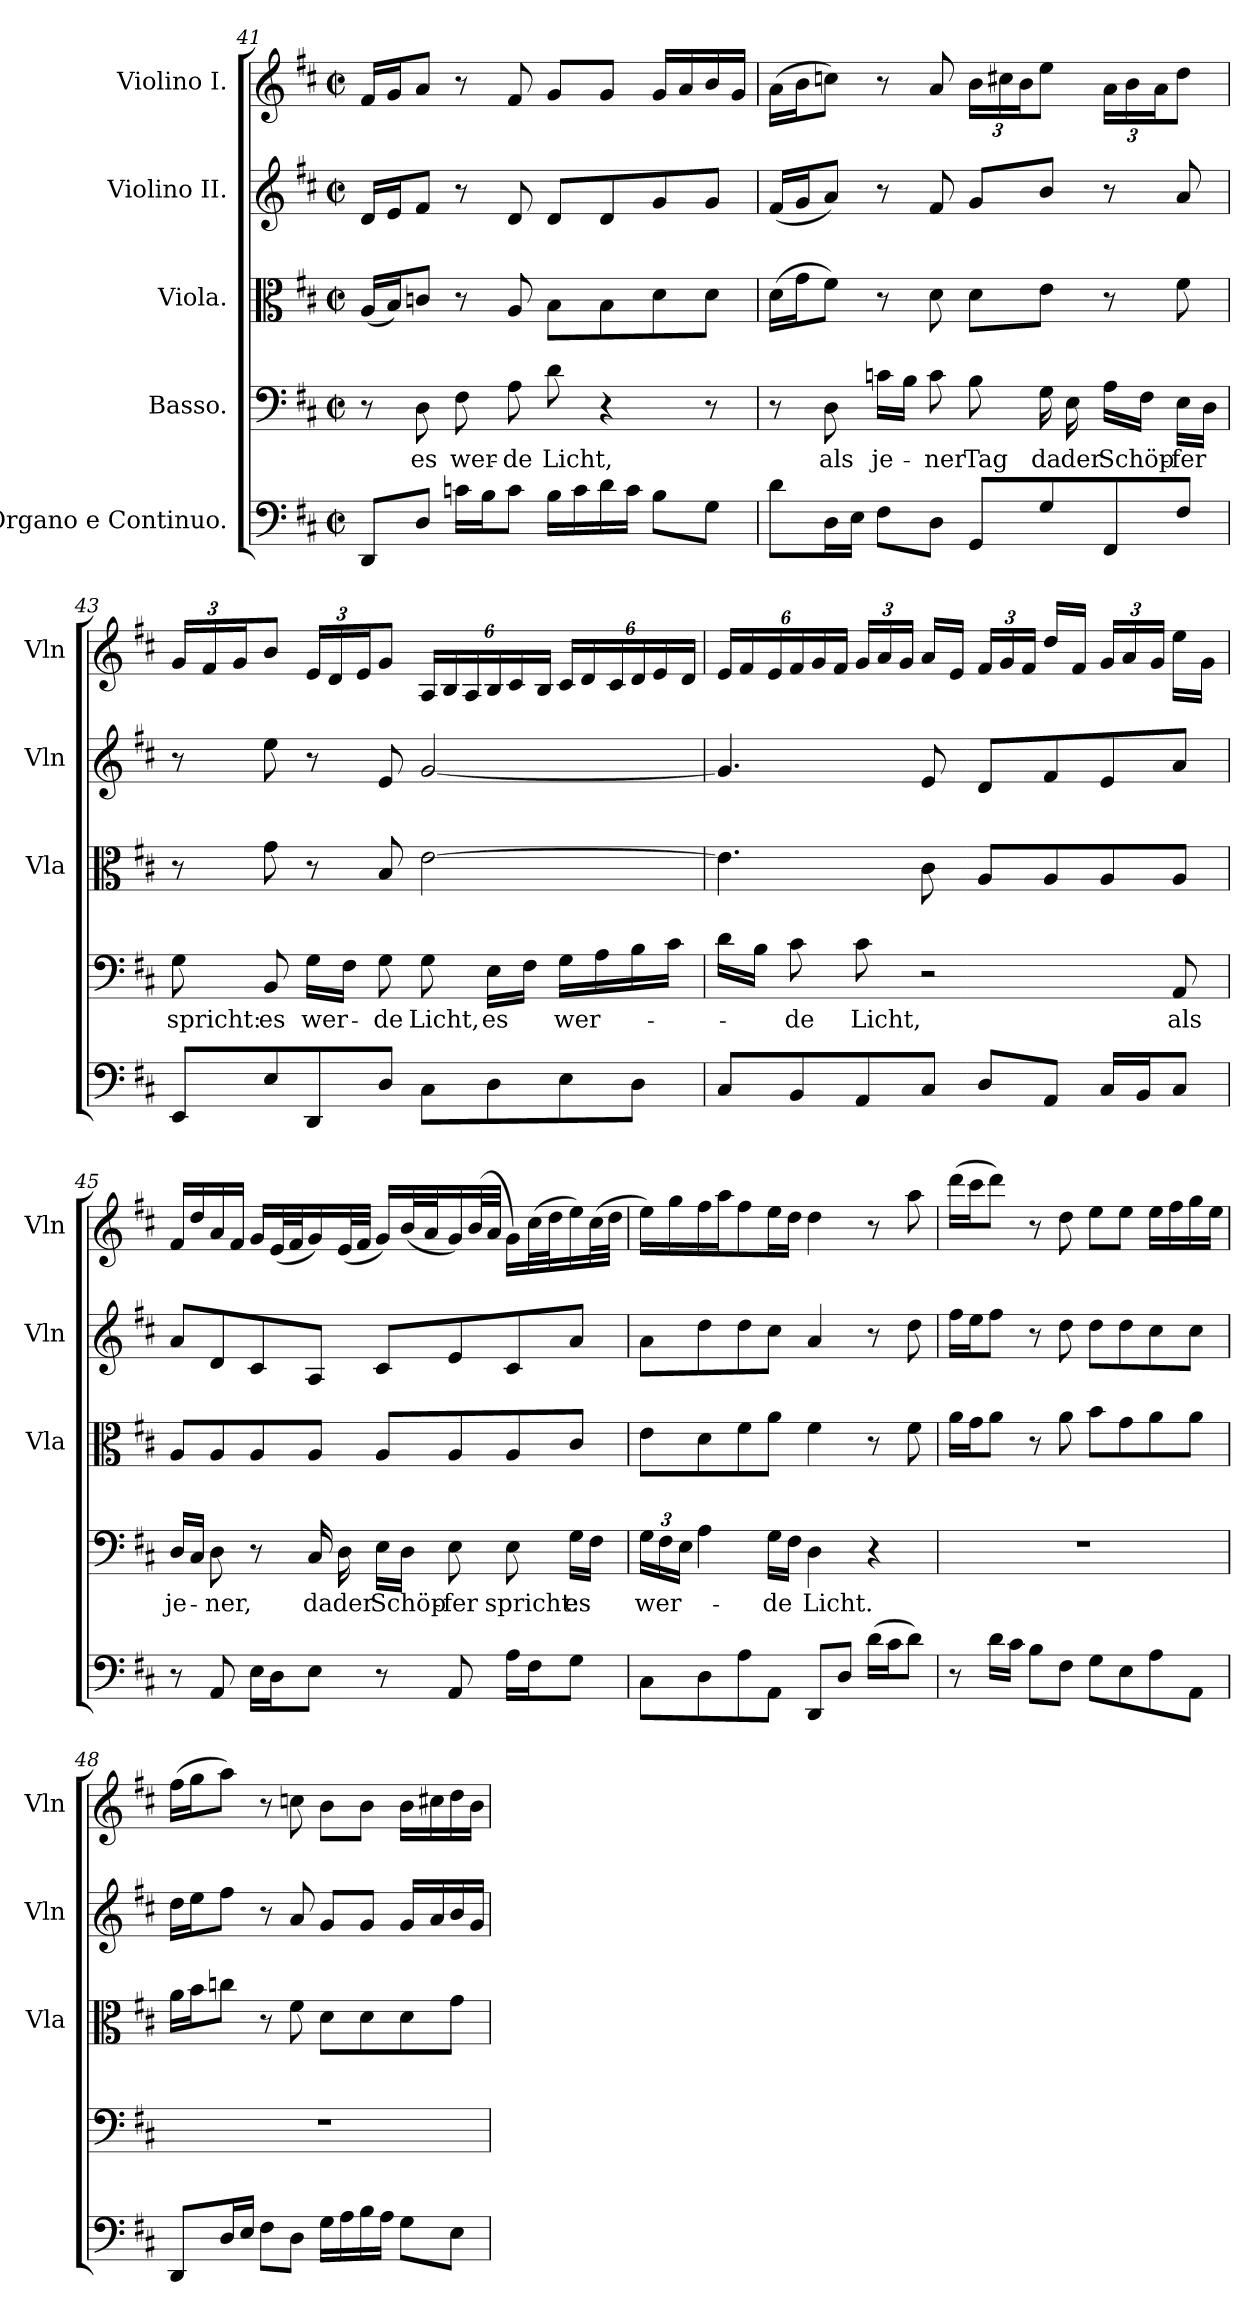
**kern	**kern	**text	**kern	**kern	**kern
*part5	*part4	*part4	*part3	*part2	*part1
*staff5	*staff4	*staff4	*staff3	*staff2	*staff1
*I"Organo e  Continuo.	*I"Basso.	*	*I"Viola.	*I"Violino II.	*I"Violino I.
*	*	*	*I'Vla	*I'Vln	*I'Vln
*clefF4	*clefF4	*	*clefC3	*clefG2	*clefG2
*k[f#c#]	*k[f#c#]	*	*k[f#c#]	*k[f#c#]	*k[f#c#]
*D:	*D:	*	*D:	*D:	*D:
*M2/2	*M2/2	*	*M2/2	*M2/2	*M2/2
*met(c|)	*met(c|)	*	*met(c|)	*met(c|)	*met(c|)
=41	=41	=41	=41	=41	=41
8DD/L	8r	.	(16A/LL	16d/LL	16f#/LL
.	.	.	16B/J)	16e/J	16g/J
!	!	!LO:LY:b	!	!	!
8D/J	8D\	es	8cn/J	8f#/J	8a/J
!	!	!LO:LY:b	!	!	!
16cn\LL	8F#\	wer-	8r	8r	8r
16B\J	.	.	.	.	.
!	!	!LO:LY:b	!	!	!
8c\J	8A\	-de	8A/	8d/	8f#/
!	!	!LO:LY:b	!	!	!
16B\LL	8d\	Licht,	8B\L	8d/L	8g/L
16c\	.	.	.	.	.
16d\	4r	.	8B\	8d/	8g/J
16c\JJ	.	.	.	.	.
8B\L	.	.	8d\	8g/	16g/LL
.	.	.	.	.	16a/
8G\J	8r	.	8d\J	8g/J	16b/
.	.	.	.	.	16g/JJ
!!LO:LB:g=z
=42	=42	=42	=42	=42	=42
8d\L	8r	.	(16d\LL	(16f#/LL	(16a\LL
.	.	.	16g\J	16g/J	16b\J
!	!	!LO:LY:b	!	!	!
16D\L	8D\	als	8f#\J)	8a/J)	8ccn\J)
16E\JJ	.	.	.	.	.
!	!	!LO:LY:b	!	!	!
8F#\L	16cn\LL	je-	8r	8r	8r
.	16B\JJ	.	.	.	.
!	!	!LO:LY:b	!	!	!
8D\J	8c\	-ner	8d\	8f#/	8a/
!	!	!LO:LY:b	!	!	!
*	*	*	*	*	*Xbrackettup
8GG/L	8B\	Tag	8d\L	8g/L	24b\LL
.	.	.	.	.	24cc#X\
.	.	.	.	.	24b\J
!	!	!LO:LY:b	!	!	!
8G/	16G\	da	8e\J	8b/J	8ee\J
!	!	!LO:LY:b	!	!	!
.	16E\	der	.	.	.
!	!	!LO:LY:b	!	!	!
8FF#/	16A\LL	Schöp-	8r	8r	24a\LL
.	.	.	.	.	24b\
.	16F#\JJ	.	.	.	.
.	.	.	.	.	24a\J
!	!	!LO:LY:b	!	!	!
8F#/J	16E\LL	-fer	8f#\	8a/	8dd\J
.	16D\JJ	.	.	.	.
=43	=43	=43	=43	=43	=43
!	!	!LO:LY:b	!	!	!
8EE/L	8G\	spricht:	8r	8r	24g/LL
.	.	.	.	.	24f#/
.	.	.	.	.	24g/J
!	!	!LO:LY:b	!	!	!
8E/	8BB/	es	8g\	8ee\	8b/J
!	!	!LO:LY:b	!	!	!
8DD/	16G\LL	wer-	8r	8r	24e/LL
.	.	.	.	.	24d/
.	16F#\JJ	.	.	.	.
.	.	.	.	.	24e/J
!	!	!LO:LY:b	!	!	!
8D/J	8G\	-de	8B/	8e/	8g/J
!	!	!LO:LY:b	!	!	!
8C#\L	8G\	Licht,	[2e\	[2g/	24A/LL
.	.	.	.	.	24B/
.	.	.	.	.	24A/
!	!	!LO:LY:b	!	!	!
8D\	16E\LL	es	.	.	24B/
.	.	.	.	.	24c#/
.	16F#\JJ	.	.	.	.
.	.	.	.	.	24B/JJ
!	!	!LO:LY:b	!	!	!
8E\	16G\LL	wer-	.	.	24c#/LL
.	.	.	.	.	24d/
.	16A\	.	.	.	.
.	.	.	.	.	24c#/
8D\J	16B\	.	.	.	24d/
.	.	.	.	.	24e/
.	16c#\JJ	.	.	.	.
.	.	.	.	.	24d/JJ
=44	=44	=44	=44	=44	=44
8C#/L	16d\LL	.	4.e\]	4.g/]	24e/LL
.	.	.	.	.	24f#/
.	16B\JJ	.	.	.	.
.	.	.	.	.	24e/
!	!	!LO:LY:b	!	!	!
8BB/	8c#\	-de	.	.	24f#/
.	.	.	.	.	24g/
.	.	.	.	.	24f#/JJ
!	!	!LO:LY:b	!	!	!
8AA/	8c#\	Licht,	.	.	24g/LL
.	.	.	.	.	24a/
.	.	.	.	.	24g/JJ
8C#/J	2r	.	8c#\	8e/	16a/LL
.	.	.	.	.	16e/JJ
8D/L	.	.	8A/L	8d/L	24f#/LL
.	.	.	.	.	24g/
.	.	.	.	.	24f#/JJ
8AA/J	.	.	8A/	8f#/	16dd/LL
.	.	.	.	.	16f#/JJ
16C#/LL	.	.	8A/	8e/	24g/LL
.	.	.	.	.	24a/
16BB/J	.	.	.	.	.
.	.	.	.	.	24g/JJ
!	!	!LO:LY:b	!	!	!
8C#/J	8AA/	als	8A/J	8a/J	16ee\LL
.	.	.	.	.	16g\JJ
!!LO:PB:g=z
=45	=45	=45	=45	=45	=45
!	!	!LO:LY:b	!	!	!
8r	16D/LL	je-	8A/L	8a/L	16f#/LL
.	16C#/JJ	.	.	.	16dd/
!	!	!LO:LY:b	!	!	!
8AA/	8D\	-ner,	8A/	8d/	16a/
.	.	.	.	.	16f#/JJ
16E\LL	8r	.	8A/	8c#/	16g/LL
16D\J	.	.	.	.	(32e/L
.	.	.	.	.	32f#/J
!	!	!LO:LY:b	!	!	!
8E\J	16C#/	da	8A/J	8A/J	16g/)
!	!	!LO:LY:b	!	!	!
.	16D\	der	.	.	(32e/L
.	.	.	.	.	32f#/JJJ
!	!	!LO:LY:b	!	!	!
8r	16E\LL	Schöp-	8A/L	8c#/L	16g/LL)
.	16D\JJ	.	.	.	(32b/L
.	.	.	.	.	32a/J
!	!	!LO:LY:b	!	!	!
8AA/	8E\	-fer	8A/	8e/	16g/)
.	.	.	.	.	(<32b/L
.	.	.	.	.	32a/JJJ
!	!	!LO:LY:b	!	!	!
16A\LL	8E\	spricht:	8A/	8c#/	16g\LL)
16F#\J	.	.	.	.	(32cc#\L
.	.	.	.	.	32dd\J
!	!	!LO:LY:b	!	!	!
8G\J	16G\LL	es	8c#/J	8a/J	16ee\)
.	16F#\JJ	.	.	.	(32cc#\L
.	.	.	.	.	32dd\JJJ
=46	=46	=46	=46	=46	=46
*	*Xbrackettup	*	*	*	*
!	!	!LO:LY:b	!	!	!
8C#\L	24G\LL	wer-	8e\L	8a\L	16ee\LL)
.	24F#\	.	.	.	.
.	.	.	.	.	16gg\
.	24E\JJ	.	.	.	.
8D\	4A\	.	8d\	8dd\	16ff#\
.	.	.	.	.	16aa\J
8A\	.	.	8f#\	8dd\	8ff#\
!	!	!LO:LY:b	!	!	!
8AA\J	16G\LL	-de	8a\J	8cc#\J	16ee\L
.	16F#\JJ	.	.	.	16dd\JJ
!	!	!LO:LY:b	!	!	!
8DD/L	4D\	Licht.	4f#\	4a/	4dd\
8D/J	.	.	.	.	.
(16d\LL	4r	.	8r	8r	8r
16c#\J	.	.	.	.	.
8d\J)	.	.	8f#\	8dd\	8aa\
=47	=47	=47	=47	=47	=47
8r	1r	.	16a\LL	16ff#\LL	(16ddd\LL
.	.	.	16g\J	16ee\J	16ccc#\J
16d\LL	.	.	8a\J	8ff#\J	8ddd\J)
16c#\JJ	.	.	.	.	.
8B\L	.	.	8r	8r	8r
8F#\J	.	.	8a\	8dd\	8dd\
8G\L	.	.	8b\L	8dd\L	8ee\L
8E\	.	.	8g\	8dd\	8ee\J
8A\	.	.	8a\	8cc#\	16ee\LL
.	.	.	.	.	16ff#\
8AA\J	.	.	8a\J	8cc#\J	16gg\
.	.	.	.	.	16ee\JJ
=48	=48	=48	=48	=48	=48
8DD/L	1r	.	16a\LL	16dd\LL	(16ff#\LL
.	.	.	16b\J	16ee\J	16gg\J
16D/L	.	.	8ccn\J	8ff#\J	8aa\J)
16E/JJ	.	.	.	.	.
8F#\L	.	.	8r	8r	8r
8D\J	.	.	8f#\	8a/	8ccn\
16G\LL	.	.	8d\L	8g/L	8b\L
16A\	.	.	.	.	.
16B\	.	.	8d\	8g/J	8b\J
16A\JJ	.	.	.	.	.
8G\L	.	.	8d\	16g/LL	16b\LL
.	.	.	.	16a/	16cc#X\
8E\J	.	.	8g\J	16b/	16dd\
.	.	.	.	16g/JJ	16b\JJ
=	=	=	=	=	=
*-	*-	*-	*-	*-	*-
